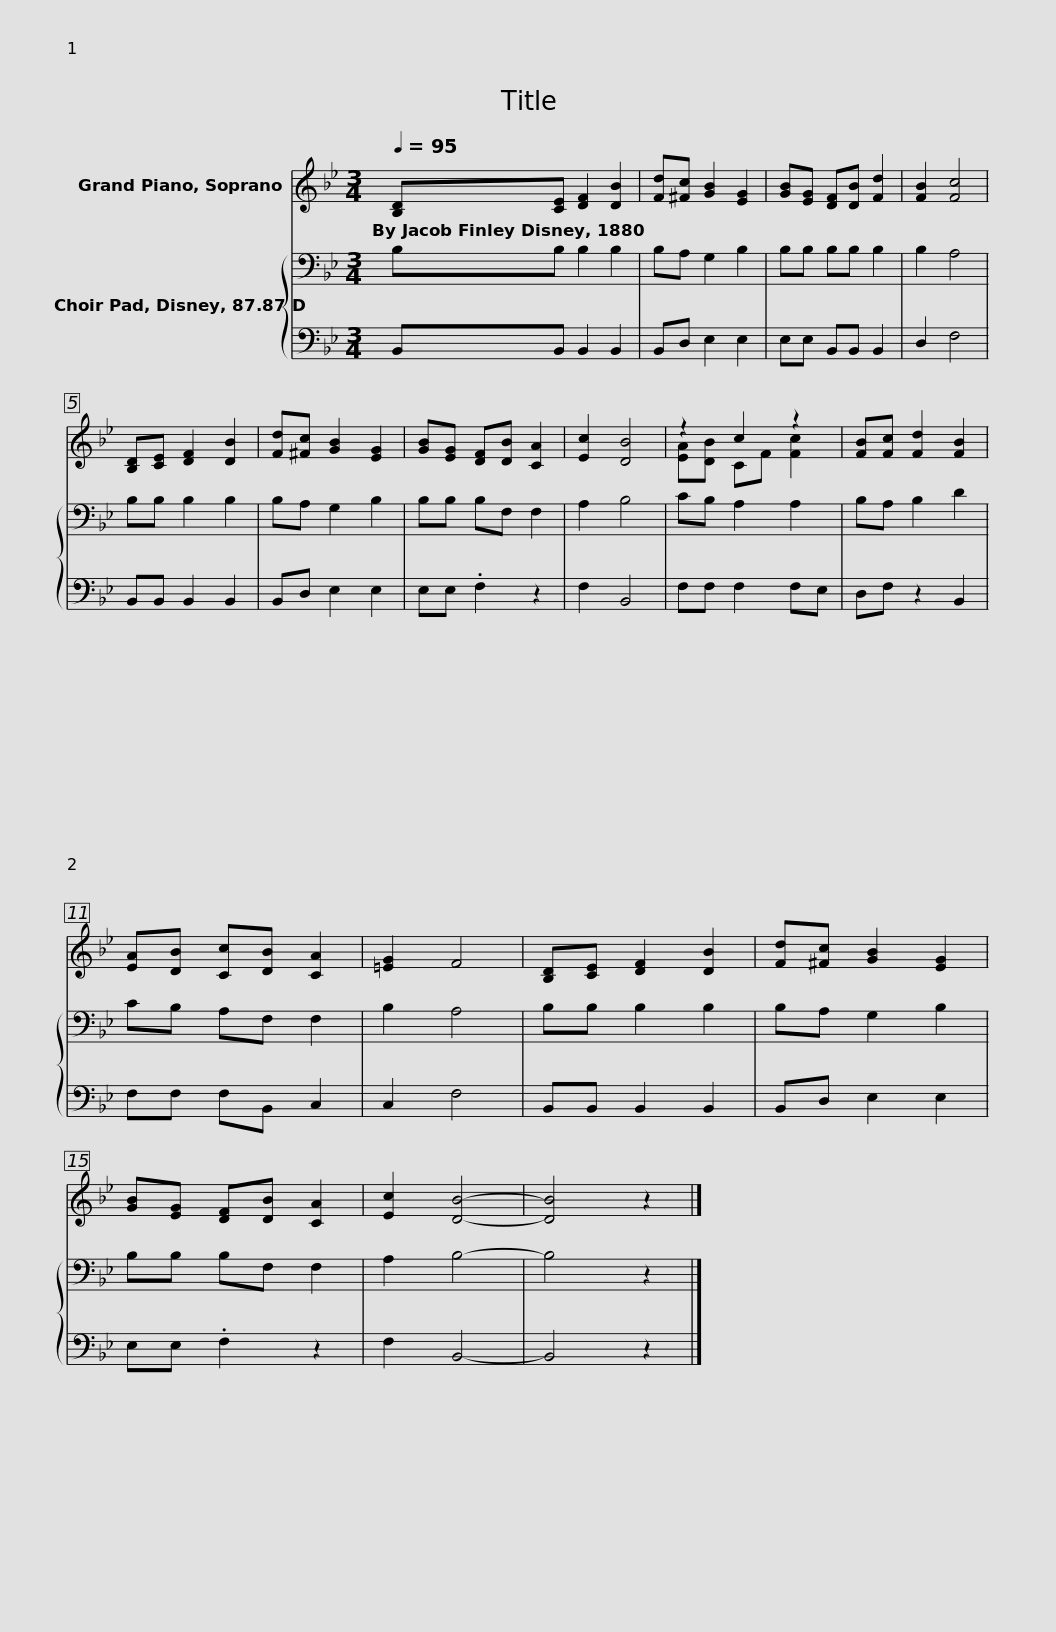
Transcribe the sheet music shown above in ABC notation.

X:1
%%score ( 1 2 ) { 3 | 4 }
L:1/8
Q:1/4=95
M:3/4
I:linebreak $
K:Bb
V:1 treble
V:2 treble
V:3 bass
V:4 bass
V:1
 [B,D][CE] [DF]2 [DB]2 | [Fd][^Fc] [GB]2 [EG]2 | [GB][EG] [DF][DB] [Fd]2 | [FB]2 [Fc]4 | [B,D][CE] [DF]2 [DB]2 |$ %5
 [Fd][^Fc] [GB]2 [EG]2 | [GB][EG] [DF][DB] [CA]2 | [Ec]2 [DB]4 | z2 c2 z2 | [FB][Fc] [Fd]2 [FB]2 | %10
 [EA][DB] [Cc][DB] [CA]2 | [=EG]2 F4 | [B,D][CE] [DF]2 [DB]2 | [Fd][^Fc] [GB]2 [EG]2 |$ [GB][EG] [DF][DB] [CA]2 | %15
 [Ec]2 [DB]4- | [DB]4 z2 |] %17
V:2
 x6 | x6 | x6 | x6 | x6 |$ %5
 x6 | x6 | x6 | [EA][DB] CF [Fc]2 | x6 | %10
 x6 | x6 | x6 | x6 |$ x6 | %15
 x6 | x6 |] %17
V:3
 B,B, B,2 B,2 | B,A, G,2 B,2 | B,B, B,B, B,2 | B,2 A,4 | B,B, B,2 B,2 |$ %5
 B,A, G,2 B,2 | B,B, B,F, F,2 | A,2 B,4 | CB, A,2 A,2 | B,A, B,2 D2 | %10
 CB, A,F, F,2 | B,2 A,4 | B,B, B,2 B,2 | B,A, G,2 B,2 |$ B,B, B,F, F,2 | %15
 A,2 B,4- | B,4 z2 |] %17
V:4
 B,,B,, B,,2 B,,2 | B,,D, E,2 E,2 | E,E, B,,B,, B,,2 | D,2 F,4 | B,,B,, B,,2 B,,2 |$ %5
 B,,D, E,2 E,2 | E,E, .F,2 z2 | F,2 B,,4 | F,F, F,2 F,E, | D,F, z2 B,,2 | %10
 F,F, F,B,, C,2 | C,2 F,4 | B,,B,, B,,2 B,,2 | B,,D, E,2 E,2 |$ E,E, .F,2 z2 | %15
 F,2 B,,4- | B,,4 z2 |] %17
